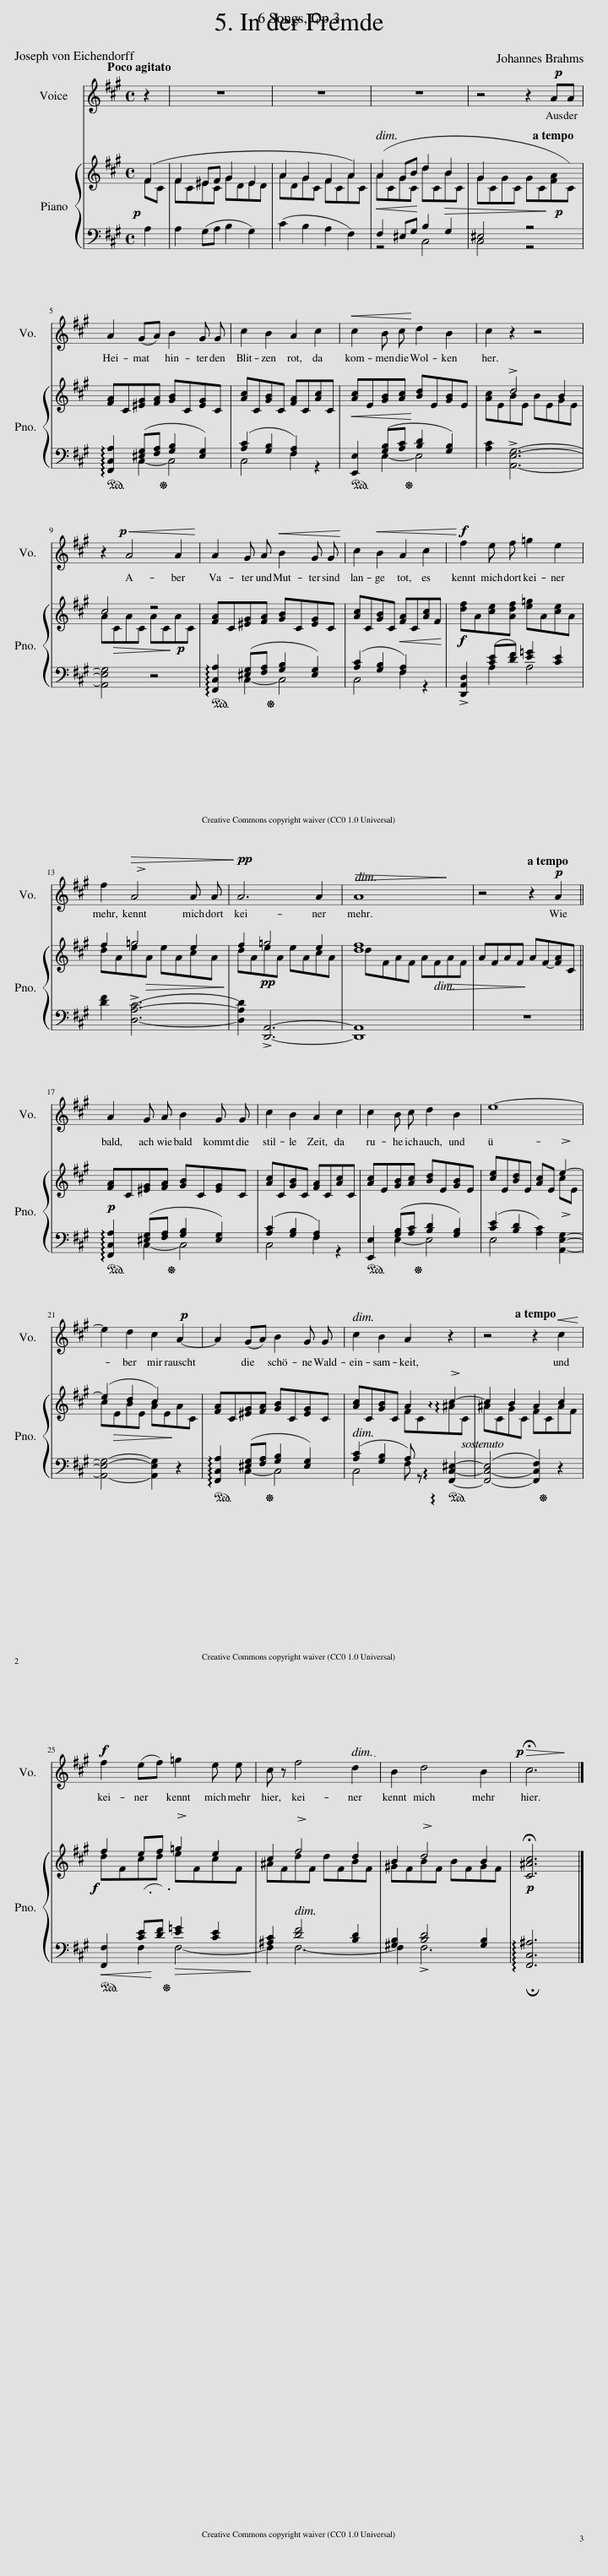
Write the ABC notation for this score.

X:1
%%score 1 { ( 2 3 ) | ( 4 5 ) }
L:1/8
Q:1/4=75
M:4/4
I:linebreak $
K:A
V:1 treble
V:2 treble
V:3 treble
V:4 bass
V:5 bass
V:1
 z2 | z8 | z8 |[Q:1/4=65] z8 | z4 z2[Q:1/4=75] A!p!A |$ %5
 A2 (GA) B2 G G | c2 B2 A2 c2 |!<(! c2 B c!<)! d2 B2 | c2 z2 z4 |$ z2!p!!<(! A4 A2!<)! | %10
 A2 G A!<(! B2 G G!<)! | c2!<(! B2 A2 c2!<)! |!f! f2 e f =g2 e2 |$ f2!>(! !>!A4 A A!>)! |!pp! A6 A2 | %15
[Q:1/4=65]!>(! A8!>)![Q:1/4=65] | z4 z2[Q:1/4=75]!p! A2 ||$ A2 G A B2 G G | c2 B2 A2 c2 | c2 B c d2 B2 | %20
 e8- |$ e2 d2 c2!p! A2- | A2 (GA) B2 G G |[Q:1/4=60][Q:1/4=60] c2 B2 A2 z2 | z4[Q:1/4=75] z2!<(! c2!<)! |$ %25
!f! f2 (ef) =g2 e e | c z f4[Q:1/4=65] d2[Q:1/4=65] | B2 d4 B2 |!p!!>(! !fermata!c6!>)! |] %29
V:2
 (F2 | F2 ^EF G2 E2 | A2 G2 F2 A2) |!<(! (A2 GB!<)! d2!>(! B2 | GCGC GC!>)![FA]C) |$ %5
 [FA]C[^EG][FA] [GB]C[EG]C | [Ac]C[GB]C [FA]C[Ac]C |!<(! [Ac]E[GB][Ac]!<)! [Bd]E[GB]E | [Ac]EBE BEGE |$ c4 z4 | %10
 [FA]C[^EG][FA] [GB]C[EG]C | [Ac]C[GB]C!<(! [FA]C[Ac]F!<)! |!f! [df]A[ce][Adf] [e=g]A[ce]A |$ f2 =g4 e2 | f2!pp! =g4 e2 | %15
 [df]8 | AFAF AF-[FA]C ||$!p! [FA]C[^EG][FA] [GB]C[EG]C | [Ac]C[GB]C [FA]C[Ac]C | [Ac]E[GB][Ac] [Bd]E[GB]E | %20
 [ce]E[Bd]E [Ac]E cE |$ c!>(!EBE AE!>)!AC | [FA]C[^EG][FA] [GB]C[EG]C | [Ac]C[GB]C FC!arpeggio!^AC | c2 B2 ^A2 c2 |$ %25
!f! f2 ef !>!=g2 e2 | c2 !>!f4 d2 | B2 !>!d4 B2 |!p! !fermata![C^Ac]6 |] %29
V:3
 FC | FC^EC GDED | ADGC FCAC | ACGC dCBC | G2 x6 |$ %5
 x8 | x8 | x8 | x2 !>!d4 B2 |$ A!>(!CAC AC!>)!AC | %10
 x8 | x8 | x8 |$ dAe!>(!A eAcA!>)! | dAeA eAcA | %15
 dFAF AF!>(!AF | x4!>)! x4 ||$ x8 | x8 | x8 | %20
 x6 !>!e2- |$ (e2 d2 c2) x2 | x8 | x4 A2 !arpeggio!!>!c2- | ^ACGC FCAF |$ %25
 dFcd eFcF | ^AFdF dFBF | ^GFBF BFGF | x6 |] %29
V:4
!p! A,2 | A,2 (G,A, B,2 G,2) | (C2 B,2 A,2 F,2) | F,2 ^E,G, B,2 G,2 | ^E,4!p! z4 |$ %5
!ped! !arpeggio![F,,C,A,]2 ([^E,G,][F,A,]!ped-up! [G,B,]2 [E,G,]2) | ([A,C]2 [G,B,]2 [F,A,]2) z2 |!ped! [E,,E,]2 ([G,B,][A,C]!ped-up! [B,D]2 [G,B,]2) | [A,C]2 !>![A,,E,G,]6- |$!p! [A,,E,G,]4 z4 | %10
!ped! !arpeggio![F,,C,A,]2 ([^E,G,][F,A,]!ped-up! [G,B,]2 [E,G,]2) | ([A,C]2 [G,B,]2 [F,A,]2) z2 | !>![D,,A,,D,]2 ([CE][DF]) [E=G]2 [CE]2 |$ [DF]2 (!>![D,-A,-C]6 | [D,A,D]2) !>![D,,A,,]6- | %15
 [D,,A,,]8 | z8 ||$!ped! !arpeggio![F,,C,A,]2 ([^E,G,][F,A,]!ped-up! [G,B,]2 [E,G,]2) | ([A,C]2 [G,B,]2 [F,A,]2) z2 |!ped! [E,,E,]2 ([G,B,][A,C]!ped-up! [B,D]2 [G,B,]2) | %20
 ([CE]2 [B,D]2 [A,C]2) !>![A,,E,G,]2- |$ [A,,E,G,]4- [A,,E,G,]2 z2 |!ped! !arpeggio![F,,C,A,]2 ([^E,G,][F,A,]!ped-up! [G,B,]2 [E,G,]2) | ([A,C]2 [G,B,]2 A,) z!ped! !arpeggio![C,^E,]2- | ([F,,-C,-E,]4 [F,,C,F,]2)!ped-up! z2 |$ %25
!ped!!<(! [F,,F,]2 (.[CE]!<)!.[DF])!ped-up!!>(! [E=G]2 [CE]2!>)! | [^A,C]2 [DF]4 [B,D]2 | [^G,B,]2 [B,D]4 [G,B,]2 | !arpeggio!!fermata![F,,C,^A,]6 |] %29
V:5
 x2 | x8 | x8 | z4 C,4 | C,4 z4 |$ %5
 x2 C,2- C,4 | C,4 F,2 x2 | x2 E,2- E,4 | x8 |$ x8 | %10
 x2 C,2- C,4 | C,4 F,2 x2 | x2 A,2 A,4 |$ x8 | x8 | %15
 x8 | x8 ||$ x2 C,2- C,4 | C,4 F,2 x2 | x2 E,2- E,4 | %20
 E,4 x4 |$ x8 | x2 C,2- C,4 | C,4 F, x !arpeggio!F,,2- | x8 |$ %25
 x2 F,2 F,4- | F,2 F,6- | F,2 !>!F,6 | x6 |] %29
